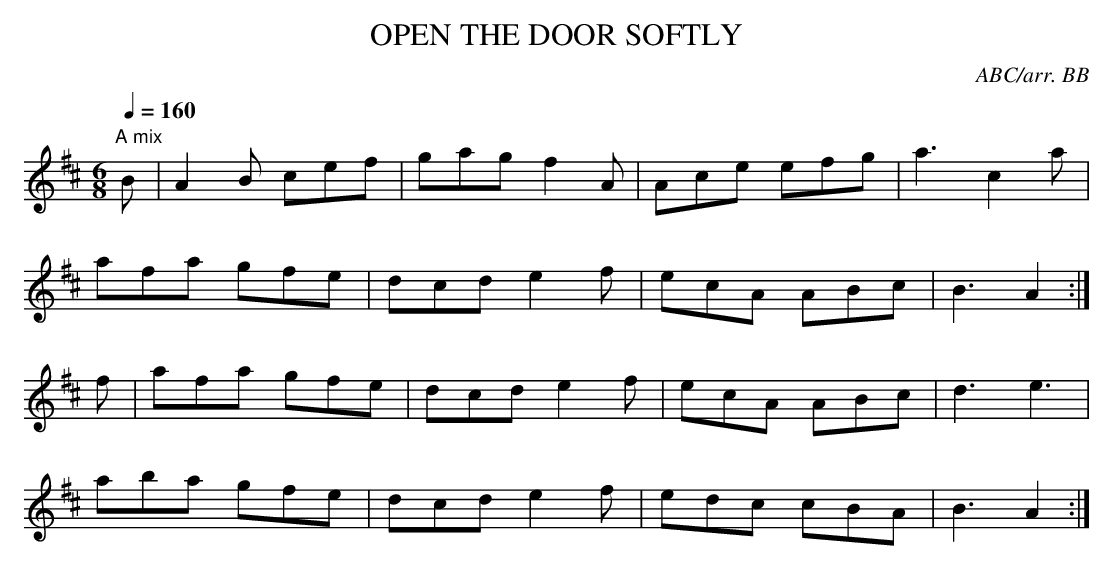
X:1
T:OPEN THE DOOR SOFTLY
C:ABC/arr. BB
Q:1/4=160
L:1/8
M:6/8
K:D
"A mix"
B|A2B cef|gag f2A|Ace efg|a3 c2a|
afa gfe|dcd e2f|ecA ABc|B3 A2 :|
f|afa gfe|dcd e2f|ecA ABc|d3 e3 |
aba gfe|dcd e2f|edc cBA|B3 A2 :|
